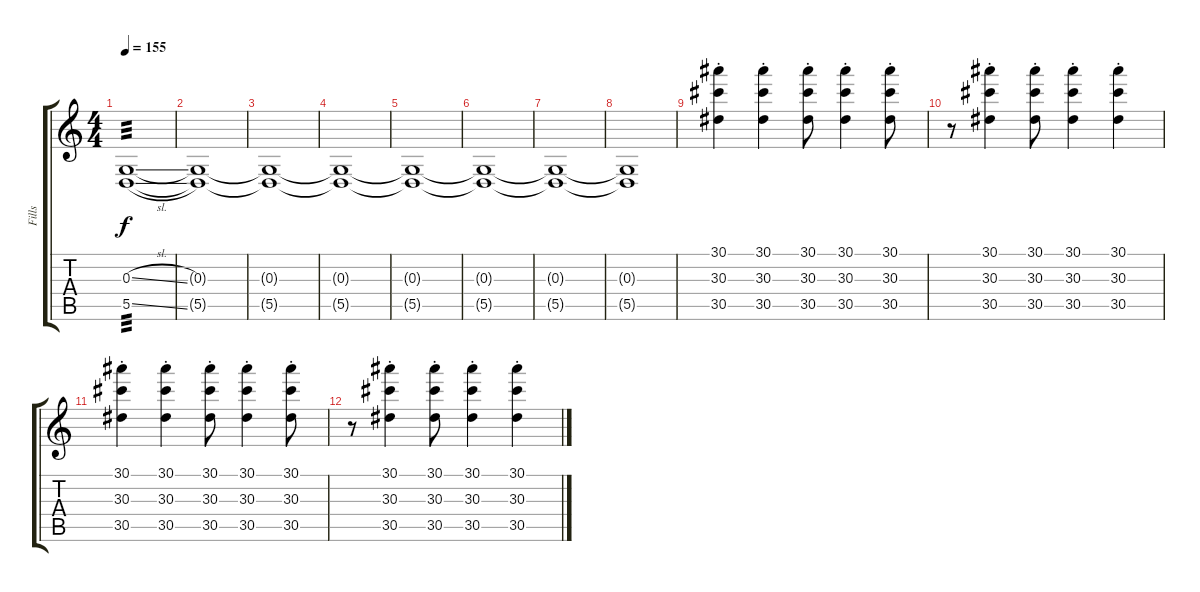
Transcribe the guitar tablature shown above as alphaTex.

\track ("Fills" "Fills") {instrument stringensemble1}
\staff {score tabs}
\tuning (E4 B3 G3 D3 A2 E2) {hide}
\ts (4 4)
\tempo 155
\clef g2
\ks c
(0.3{sl} 5.5{sl}).1{tp 3 dy f volume 9 balance 3 instrument birdtweet} |
(0.3{t} 5.5{t}).1 |
(0.3{t} 5.5{t}).1 |
(0.3{t} 5.5{t}).1 |
(0.3{t} 5.5{t}).1 |
(0.3{t} 5.5{t}).1 |
(0.3{t} 5.5{t}).1 |
(0.3{t} 5.5{t}).1 |
(30.1{st} 30.3{st} 30.5{st}).4{volume 13 instrument birdtweet} (30.1{st} 30.3{st} 30.5{st}).4 (30.1{st} 30.3{st} 30.5{st}).8 (30.1{st} 30.3{st} 30.5{st}).4 (30.1{st} 30.3{st} 30.5{st}).8 |
r.8 (30.1{st} 30.3{st} 30.5{st}).4 (30.1{st} 30.3{st} 30.5{st}).8 (30.1{st} 30.3{st} 30.5{st}).4 (30.1{st} 30.3{st} 30.5{st}).4 |
(30.1{st} 30.3{st} 30.5{st}).4 (30.1{st} 30.3{st} 30.5{st}).4 (30.1{st} 30.3{st} 30.5{st}).8 (30.1{st} 30.3{st} 30.5{st}).4 (30.1{st} 30.3{st} 30.5{st}).8 |
r.8 (30.1{st} 30.3{st} 30.5{st}).4 (30.1{st} 30.3{st} 30.5{st}).8 (30.1{st} 30.3{st} 30.5{st}).4 (30.1{st} 30.3{st} 30.5{st}).4
